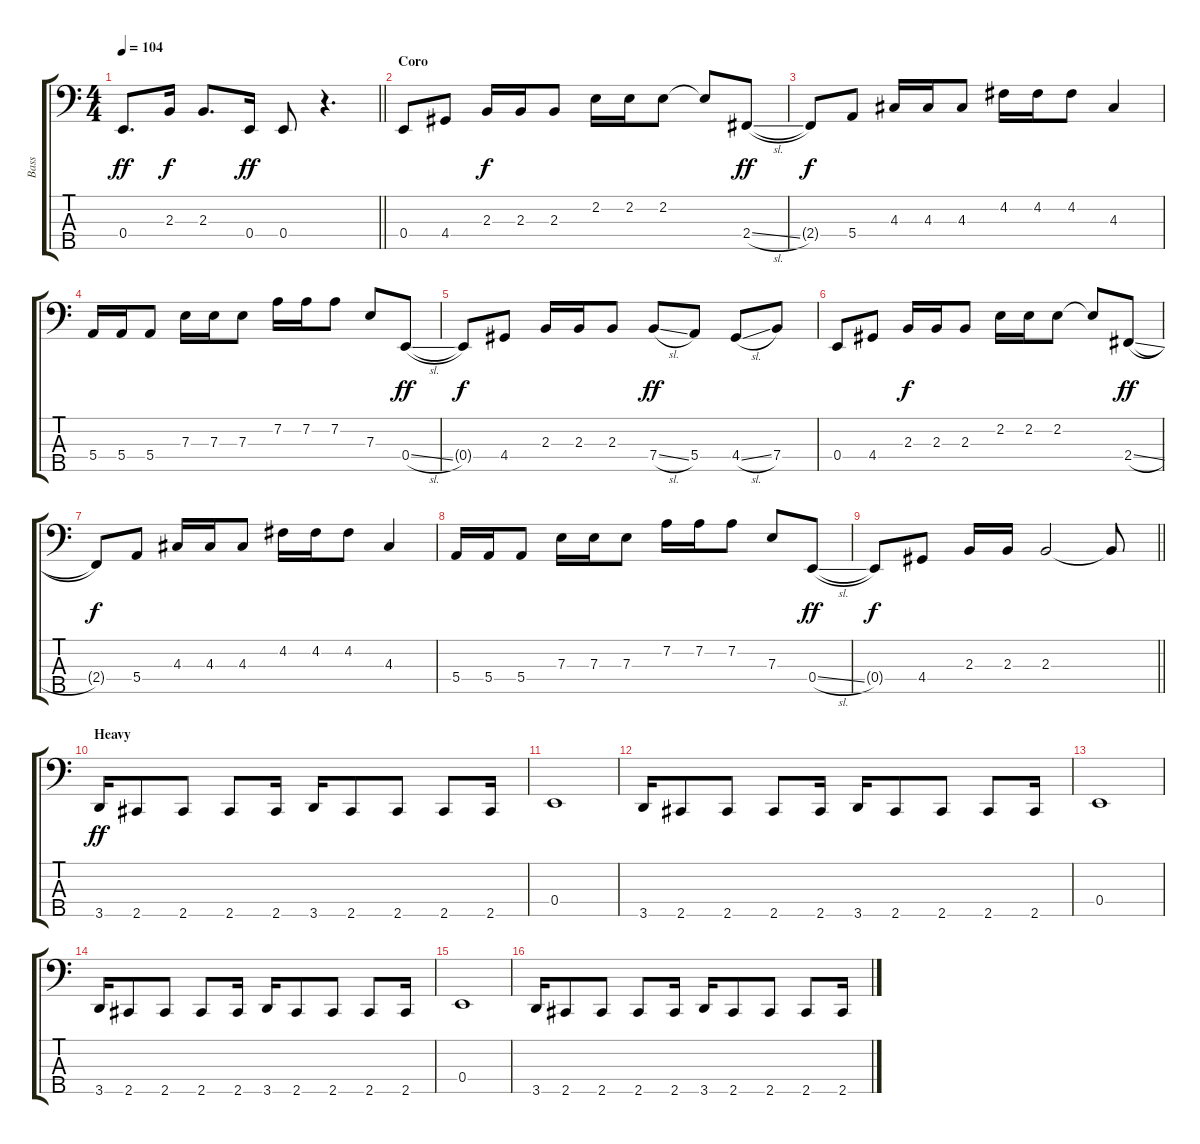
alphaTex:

\track ("Bass" "Bass") {instrument electricbassfinger}
\staff {score tabs}
\tuning (G2 D2 A1 E1 B0) {hide}
\ts (4 4)
\tempo 104
\clef f4
\barLineRight lightlight
\ks c
0.4.8{d dy ff} 2.3.16{dy f} 2.3.8{d} 0.4.16{dy ff} 0.4.8 r.4{d} |
\section ("" "Coro")
0.4.8 4.4.8 2.3.16{dy f} 2.3.16 2.3.8 2.2.16 2.2.16 2.2.8 2.2{t}.8 2.4{sl}.8{dy ff} |
2.4{t}.8{dy f} 5.4.8 4.3.16 4.3.16 4.3.8 4.2.16 4.2.16 4.2.8 4.3.4 |
5.4.16 5.4.16 5.4.8 7.3.16 7.3.16 7.3.8 7.2.16 7.2.16 7.2.8 7.3.8 0.4{sl}.8{dy ff} |
0.4{t}.8{dy f} 4.4.8 2.3.16 2.3.16 2.3.8 7.4{sl}.8{dy ff} 5.4.8 4.4{sl}.8 7.4.8 |
0.4.8 4.4.8 2.3.16{dy f} 2.3.16 2.3.8 2.2.16 2.2.16 2.2.8 2.2{t}.8 2.4{sl}.8{dy ff} |
2.4{t}.8{dy f} 5.4.8 4.3.16 4.3.16 4.3.8 4.2.16 4.2.16 4.2.8 4.3.4 |
5.4.16 5.4.16 5.4.8 7.3.16 7.3.16 7.3.8 7.2.16 7.2.16 7.2.8 7.3.8 0.4{sl}.8{dy ff} |
\barLineRight lightlight
0.4{t}.8{dy f} 4.4.8 2.3.16 2.3.16 2.3.2 2.3{t}.8 |
\section ("" "Heavy")
3.5.16{dy ff} 2.5.8 2.5.8 2.5.8 2.5.16 3.5.16 2.5.8 2.5.8 2.5.8 2.5.16 |
0.4.1 |
3.5.16 2.5.8 2.5.8 2.5.8 2.5.16 3.5.16 2.5.8 2.5.8 2.5.8 2.5.16 |
0.4.1 |
3.5.16 2.5.8 2.5.8 2.5.8 2.5.16 3.5.16 2.5.8 2.5.8 2.5.8 2.5.16 |
0.4.1 |
3.5.16 2.5.8 2.5.8 2.5.8 2.5.16 3.5.16 2.5.8 2.5.8 2.5.8 2.5.16
